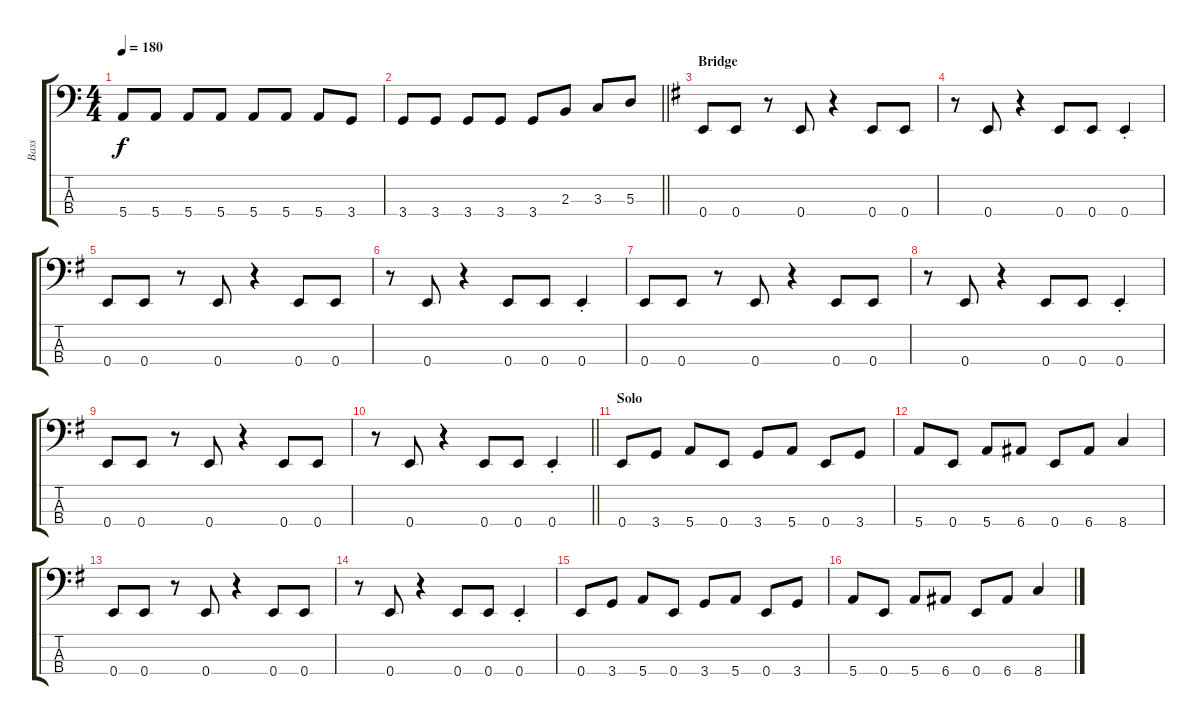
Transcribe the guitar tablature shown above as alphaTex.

\track ("Bass" "Bass") {instrument electricbasspick}
\staff {score tabs}
\tuning (G2 D2 A1 E1) {hide}
\ts (4 4)
\tempo 180
\clef f4
\ks c
5.4.8{dy f} 5.4.8 5.4.8 5.4.8 5.4.8 5.4.8 5.4.8 3.4.8 |
\barLineRight lightlight
3.4.8 3.4.8 3.4.8 3.4.8 3.4.8 2.3.8 3.3.8 5.3.8 |
\section ("" "Bridge")
\ks g
0.4.8 0.4.8 r.8 0.4.8 r.4 0.4.8 0.4.8 |
r.8 0.4.8 r.4 0.4.8 0.4.8 0.4{st}.4 |
0.4.8 0.4.8 r.8 0.4.8 r.4 0.4.8 0.4.8 |
r.8 0.4.8 r.4 0.4.8 0.4.8 0.4{st}.4 |
0.4.8 0.4.8 r.8 0.4.8 r.4 0.4.8 0.4.8 |
r.8 0.4.8 r.4 0.4.8 0.4.8 0.4{st}.4 |
0.4.8 0.4.8 r.8 0.4.8 r.4 0.4.8 0.4.8 |
\barLineRight lightlight
r.8 0.4.8 r.4 0.4.8 0.4.8 0.4{st}.4 |
\section ("" "Solo")
0.4.8 3.4.8 5.4.8 0.4.8 3.4.8 5.4.8 0.4.8 3.4.8 |
5.4.8 0.4.8 5.4.8 6.4.8 0.4.8 6.4.8 8.4.4 |
0.4.8 0.4.8 r.8 0.4.8 r.4 0.4.8 0.4.8 |
r.8 0.4.8 r.4 0.4.8 0.4.8 0.4{st}.4 |
0.4.8 3.4.8 5.4.8 0.4.8 3.4.8 5.4.8 0.4.8 3.4.8 |
5.4.8 0.4.8 5.4.8 6.4.8 0.4.8 6.4.8 8.4.4
